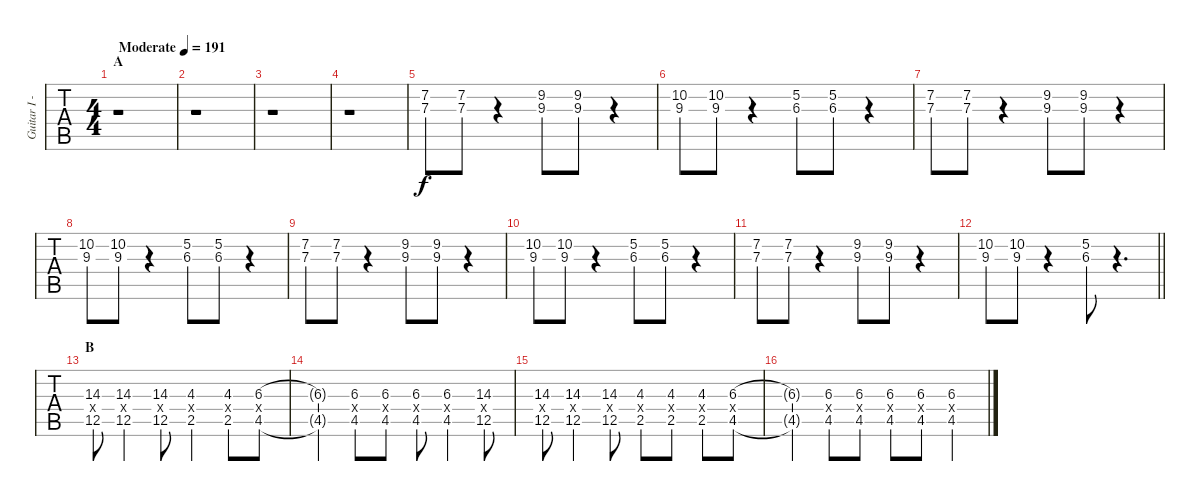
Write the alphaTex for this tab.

\track ("Guitar I - Gotoh" "Guitar I -") {instrument distortionguitar}
\staff {tabs}
\tuning (Eb4 Bb3 Gb3 Db3 Ab2 Eb2) {hide}
\ts (4 4)
\section ("" "A")
\tempo (191 "Moderate")
\clef g2
\ks c
r.1{dy f instrument distortionguitar} |
r.1 |
r.1 |
r.1 |
(7.2 7.3).8 (7.2 7.3).8 r.4 (9.2 9.3).8 (9.2 9.3).8 r.4 |
(10.2 9.3).8 (10.2 9.3).8 r.4 (5.2 6.3).8 (5.2 6.3).8 r.4 |
(7.2 7.3).8 (7.2 7.3).8 r.4 (9.2 9.3).8 (9.2 9.3).8 r.4 |
(10.2 9.3).8 (10.2 9.3).8 r.4 (5.2 6.3).8 (5.2 6.3).8 r.4 |
(7.2 7.3).8 (7.2 7.3).8 r.4 (9.2 9.3).8 (9.2 9.3).8 r.4 |
(10.2 9.3).8 (10.2 9.3).8 r.4 (5.2 6.3).8 (5.2 6.3).8 r.4 |
(7.2 7.3).8 (7.2 7.3).8 r.4 (9.2 9.3).8 (9.2 9.3).8 r.4 |
\barLineRight lightlight
(10.2 9.3).8 (10.2 9.3).8 r.4 (5.2 6.3).8 r.4{d} |
\section ("" "B")
(14.3 0.4{x} 12.5).8 (14.3 0.4{x} 12.5).4 (14.3 0.4{x} 12.5).8 (4.3 0.4{x} 2.5).4 (4.3 0.4{x} 2.5).8 (6.3 0.4{x} 4.5).8 |
(6.3{t} 4.5{t}).4 (6.3 0.4{x} 4.5).8 (6.3 0.4{x} 4.5).8 (6.3 0.4{x} 4.5).8 (6.3 0.4{x} 4.5).4 (14.3 0.4{x} 12.5).8 |
(14.3 0.4{x} 12.5).8 (14.3 0.4{x} 12.5).4 (14.3 0.4{x} 12.5).8 (4.3 0.4{x} 2.5).8 (4.3 0.4{x} 2.5).8 (4.3 0.4{x} 2.5).8 (6.3 0.4{x} 4.5).8 |
(6.3{t} 4.5{t}).4 (6.3 0.4{x} 4.5).8 (6.3 0.4{x} 4.5).8 (6.3 0.4{x} 4.5).8 (6.3 0.4{x} 4.5).8 (6.3 0.4{x} 4.5).4
